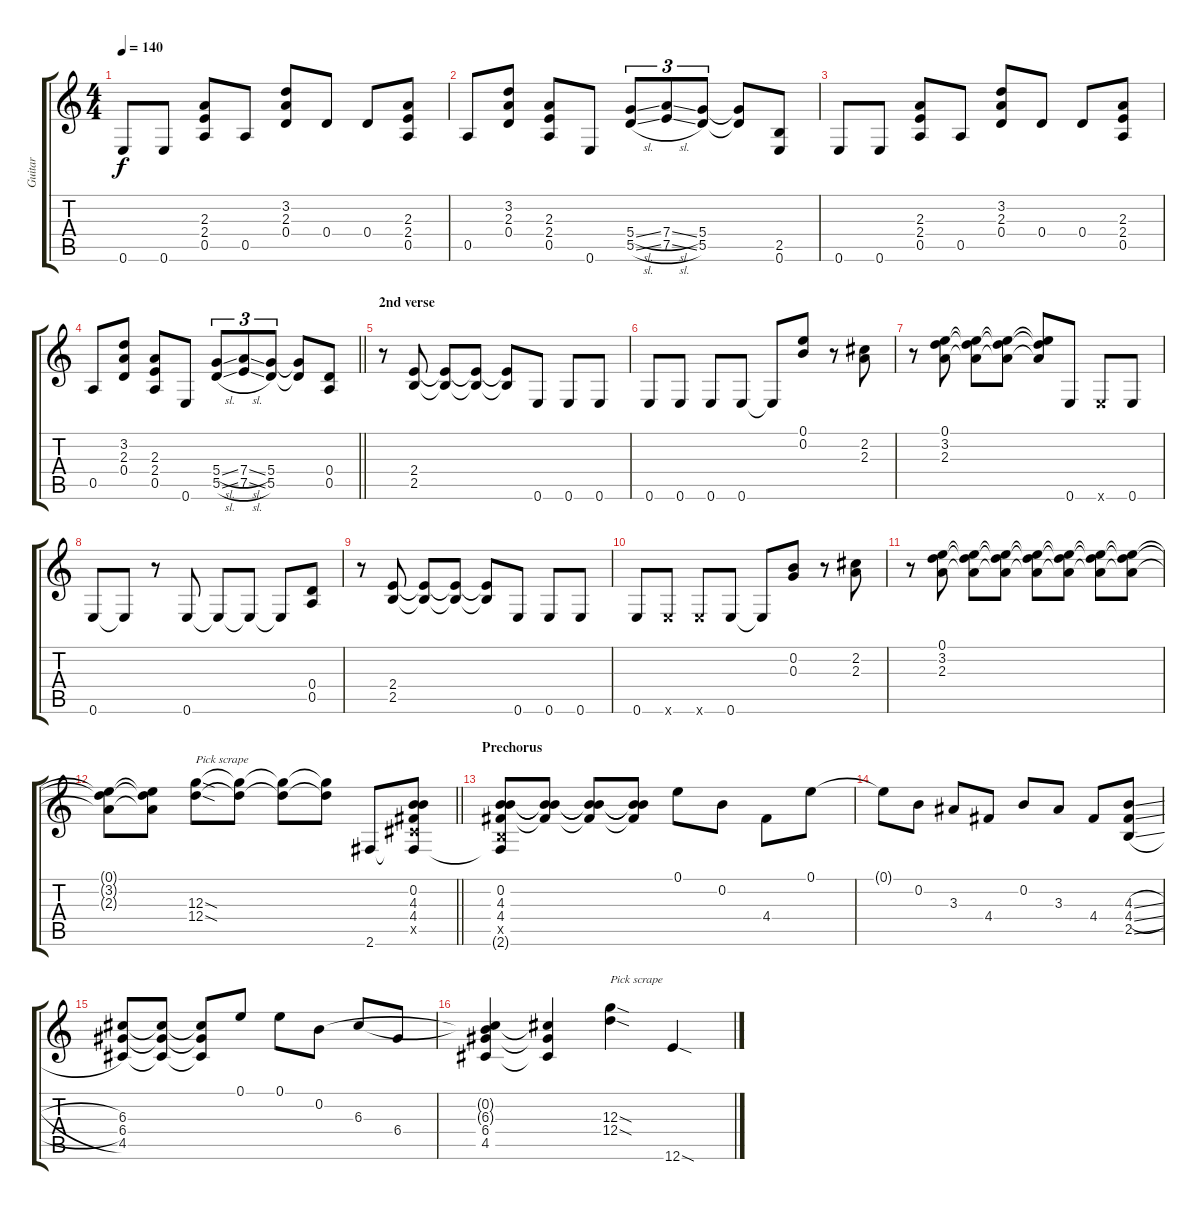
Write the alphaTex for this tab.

\track ("Guitar" "Guitar") {instrument distortionguitar}
\staff {score tabs}
\tuning (E4 B3 G3 D3 A2 E2) {hide}
\ts (4 4)
\tempo 140
\clef g2
\ks c
0.6.8{dy f} 0.6.8 (2.3 2.4 0.5).8 0.5.8 (3.2 2.3 0.4).8 0.4.8 0.4.8 (2.3 2.4 0.5).8 |
0.5.8 (3.2 2.3 0.4).8 (2.3 2.4 0.5).8 0.6.8 (5.4{sl} 5.5{sl}).8{tu (3 2)} (7.4{sl} 7.5{sl}).8{tu (3 2)} (5.4 5.5).8{tu (3 2)} (5.4{t} 5.5{t}).8 (2.5 0.6).8 |
0.6.8 0.6.8 (2.3 2.4 0.5).8 0.5.8 (3.2 2.3 0.4).8 0.4.8 0.4.8 (2.3 2.4 0.5).8 |
\barLineRight lightlight
0.5.8 (3.2 2.3 0.4).8 (2.3 2.4 0.5).8 0.6.8 (5.4{sl} 5.5{sl}).8{tu (3 2)} (7.4{sl} 7.5{sl}).8{tu (3 2)} (5.4 5.5).8{tu (3 2)} (5.4{t} 5.5{t}).8 (0.4 0.5).8 |
\section ("" "2nd verse")
r.8 (2.4 2.5).8 (2.4{t} 2.5{t}).8 (2.4{t} 2.5{t}).8 (2.4{t} 2.5{t}).8 0.6.8 0.6.8 0.6.8 |
0.6.8 0.6.8 0.6.8 0.6.8 0.6{t}.8 (0.1 0.2).8 r.8 (2.2 2.3).8 |
r.8 (0.1 3.2 2.3).8 (0.1{t} 3.2{t} 2.3{t}).8 (0.1{t} 3.2{t} 2.3{t}).8 (0.1{t} 3.2{t} 2.3{t}).8 0.6.8 0.6{x}.8 0.6.8 |
0.6.8 0.6{t}.8 r.8 0.6.8 0.6{t}.8 0.6{t}.8 0.6{t}.8 (0.4 0.5).8 |
r.8 (2.4 2.5).8 (2.4{t} 2.5{t}).8 (2.4{t} 2.5{t}).8 (2.4{t} 2.5{t}).8 0.6.8 0.6.8 0.6.8 |
0.6.8 0.6{x}.8 0.6{x}.8 0.6.8 0.6{t}.8 (0.2 0.3).8 r.8 (2.2 2.3).8 |
r.8 (0.1 3.2 2.3).8 (0.1{t} 3.2{t} 2.3{t}).8 (0.1{t} 3.2{t} 2.3{t}).8 (0.1{t} 3.2{t} 2.3{t}).8 (0.1{t} 3.2{t} 2.3{t}).8 (0.1{t} 3.2{t} 2.3{t}).8 (0.1{t} 3.2{t} 2.3{t}).8 |
\barLineRight lightlight
(0.1{t} 3.2{t} 2.3{t}).8 (0.1{t} 3.2{t} 2.3{t}).8 (12.3{sod} 12.4{sod}).8{txt "Pick scrape"} (12.3{t} 12.4{t}).8 (12.3{t} 12.4{t}).8 (12.3{t} 12.4{t}).8 2.6.8 (0.2 4.3 4.4 4.5{x} 2.6{t}).8 |
\section ("" "Prechorus")
(0.2 4.3 4.4 2.5{x} 2.6{t}).8 (0.2{t} 4.3{t} 4.4{t}).8 (0.2{t} 4.3{t} 4.4{t}).8 (0.2{t} 4.3{t} 4.4{t}).8 0.1.8 0.2.8 4.4.8 0.1.8 |
0.1{t}.8 0.2.8 3.3.8 4.4.8 0.2.8 3.3.8 4.4.8 (4.3{sl} 4.4{sl} 2.5{sl}).8 |
(6.3 6.4 4.5).8 (6.3{t} 6.4{t} 4.5{t}).8 (6.3{t} 6.4{t} 4.5{t}).8 0.1.8 0.1.8 0.2.8 6.3.8 6.4.8 |
(0.2{t} 6.3{t} 6.4 4.5).4 (6.3{t} 6.4{t} 4.5{t}).4 (12.3{sod} 12.4{sod}).4{txt "Pick scrape"} 12.6{sod}.4
